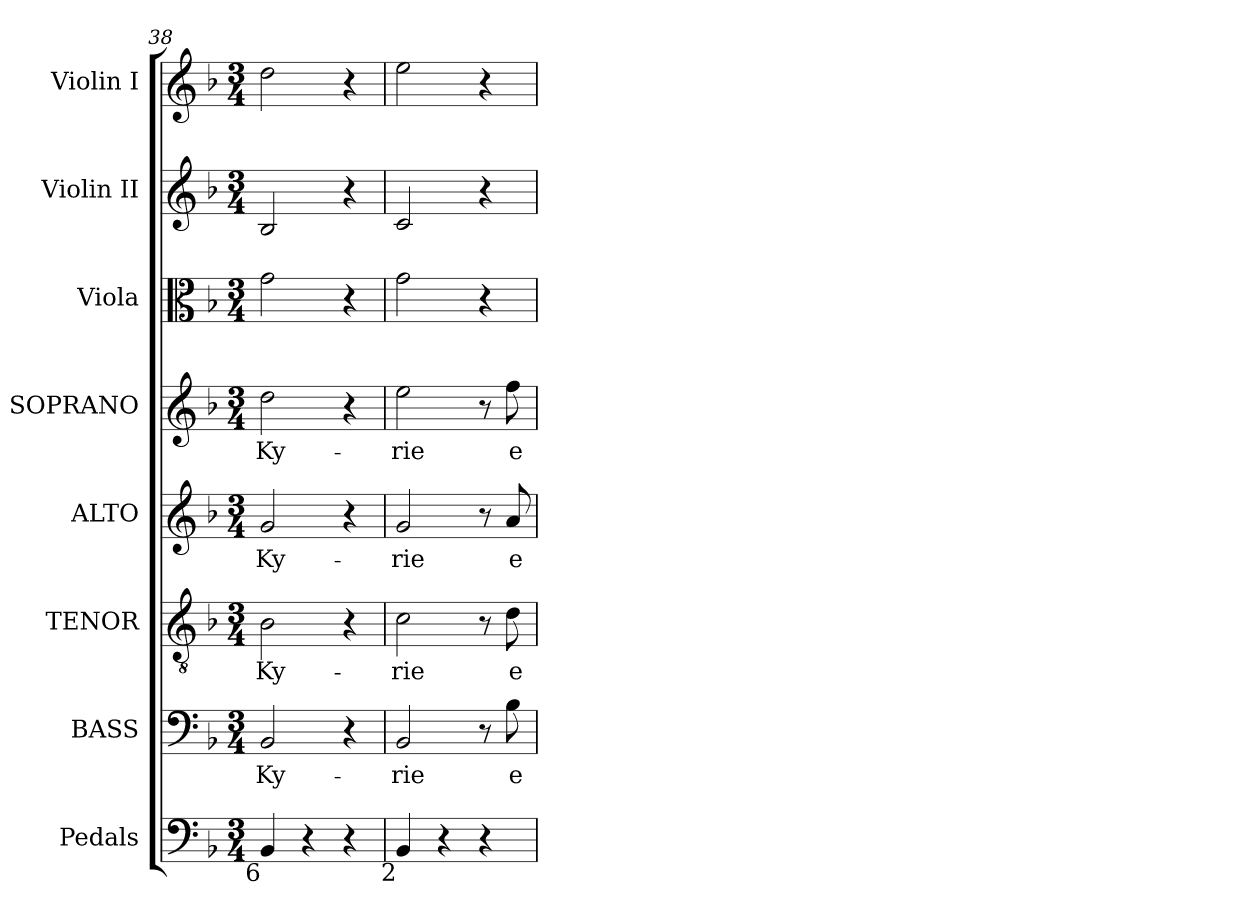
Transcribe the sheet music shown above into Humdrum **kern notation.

**kern	**kern	**text	**kern	**text	**kern	**text	**kern	**text	**kern	**kern	**kern
*part8	*part7	*part7	*part6	*part6	*part5	*part5	*part4	*part4	*part3	*part2	*part1
*staff8	*staff7	*staff7	*staff6	*staff6	*staff5	*staff5	*staff4	*staff4	*staff3	*staff2	*staff1
*I"Pedals	*I"BASS	*	*I"TENOR	*	*I"ALTO	*	*I"SOPRANO	*	*I"Viola	*I"Violin II	*I"Violin I
*	*I'B.	*	*I'T.	*	*I'A.	*	*I'S.	*	*I'Vla.	*I'Vln. II	*I'Vln. I
*clefF4	*clefF4	*	*clefGv2	*	*clefG2	*	*clefG2	*	*clefC3	*clefG2	*clefG2
*	*	*	*ITrd7c12	*	*	*	*	*	*	*	*
*k[b-]	*k[b-]	*	*k[b-]	*	*k[b-]	*	*k[b-]	*	*k[b-]	*k[b-]	*k[b-]
*F:	*F:	*	*F:	*	*F:	*	*F:	*	*F:	*F:	*F:
*M3/4	*M3/4	*	*M3/4	*	*M3/4	*	*M3/4	*	*M3/4	*M3/4	*M3/4
=38	=38	=38	=38	=38	=38	=38	=38	=38	=38	=38	=38
!	!	!LO:LY:b:color=#000000	!	!	!	!	!	!	!	!	!
!	!	!	!	!LO:LY:b:color=#000000	!	!	!	!	!	!	!
!	!	!	!	!	!	!LO:LY:b:color=#000000	!	!	!	!	!
!LO:TX:b:rj:t=6	!	!	!	!	!	!	!	!	!	!	!
!	!	!	!	!	!	!	!	!LO:LY:b:color=#000000	!	!	!
4BB-i/	2BB-i/	Ky-	2BB-i\	Ky-	2gi/	Ky-	2ddi\	Ky-	2gi\	2B-i/	2ddi\
4r	.	.	.	.	.	.	.	.	.	.	.
4r	4r	.	4r	.	4r	.	4r	.	4r	4r	4r
=39	=39	=39	=39	=39	=39	=39	=39	=39	=39	=39	=39
!	!	!LO:LY:b:color=#000000	!	!	!	!	!	!	!	!	!
!	!	!	!	!LO:LY:b:color=#000000	!	!	!	!	!	!	!
!	!	!	!	!	!	!LO:LY:b:color=#000000	!	!	!	!	!
!LO:TX:b:rj:t=2	!	!	!	!	!	!	!	!	!	!	!
!	!	!	!	!	!	!	!	!LO:LY:b:color=#000000	!	!	!
4BB-i/	2BB-i/	-rie	2Ci\	-rie	2gi/	-rie	2eei\	-rie	2gi\	2ci/	2eei\
4r	.	.	.	.	.	.	.	.	.	.	.
4r	8r	.	8r	.	8r	.	8r	.	4r	4r	4r
!	!	!LO:LY:b:color=#000000	!	!	!	!	!	!	!	!	!
!	!	!	!	!LO:LY:b:color=#000000	!	!	!	!	!	!	!
!	!	!	!	!	!	!LO:LY:b:color=#000000	!	!	!	!	!
!	!	!	!	!	!	!	!	!LO:LY:b:color=#000000	!	!	!
.	8B-i\	e-	8Di\	e-	8ai/	e-	8ffi\	e-	.	.	.
=	=	=	=	=	=	=	=	=	=	=	=
*-	*-	*-	*-	*-	*-	*-	*-	*-	*-	*-	*-
